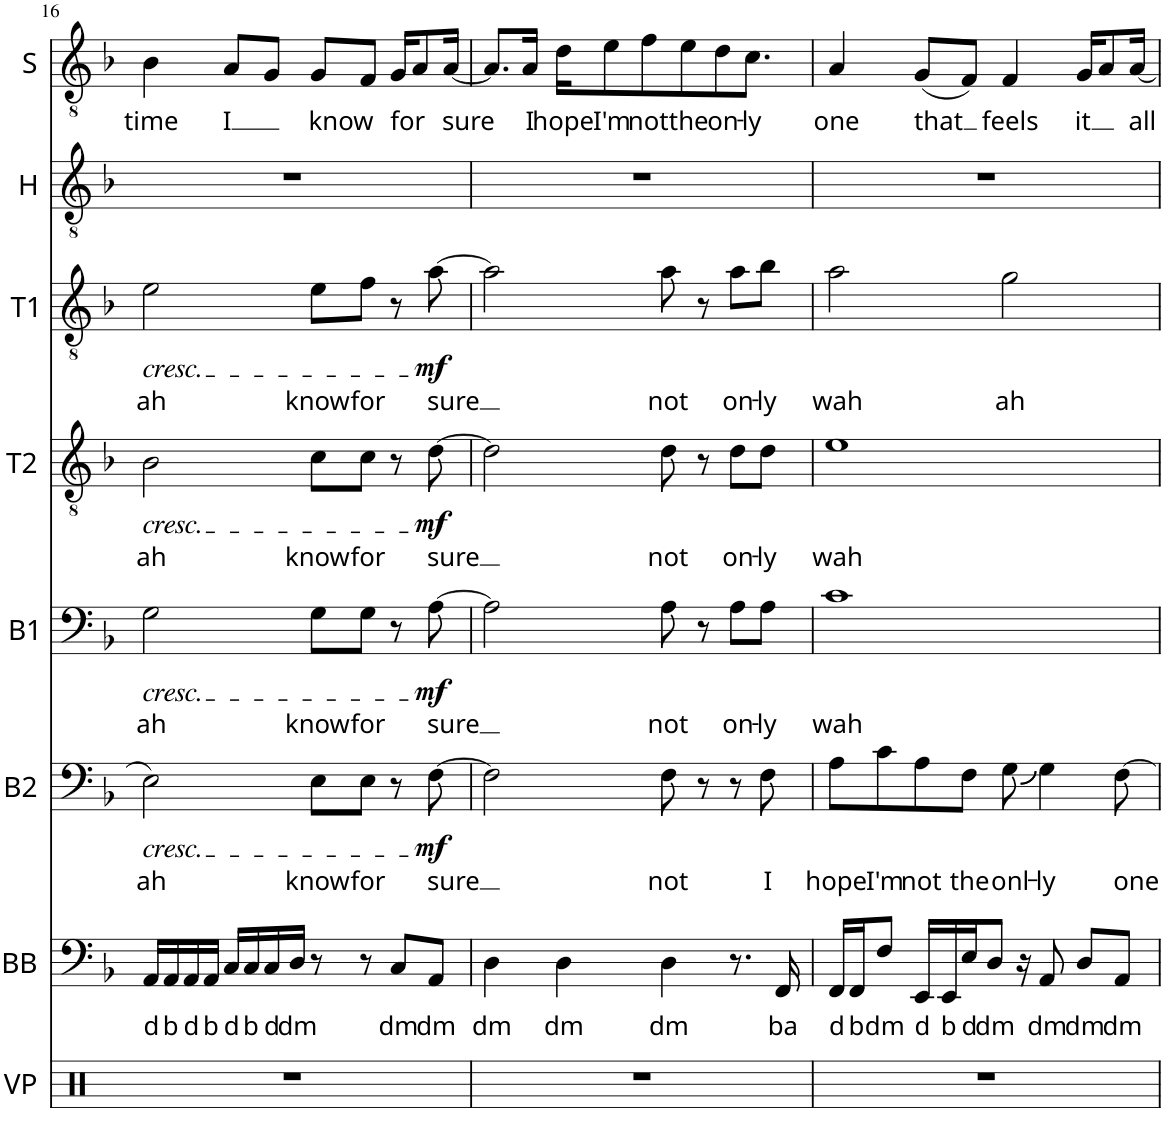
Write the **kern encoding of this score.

**kern	**kern	**text	**kern	**text	**dynam	**kern	**text	**dynam	**kern	**text	**dynam	**kern	**text	**dynam	**kern	**kern	**text
*part8	*part7	*part7	*part6	*part6	*part6	*part5	*part5	*part5	*part4	*part4	*part4	*part3	*part3	*part3	*part2	*part1	*part1
*staff8	*staff7	*staff7	*staff6	*staff6	*staff6	*staff5	*staff5	*staff5	*staff4	*staff4	*staff4	*staff3	*staff3	*staff3	*staff2	*staff1	*staff1
*I"Vocal Percussion	*I"Bass	*	*I"Baritone 2	*	*	*I"Baritone 1	*	*	*I"Tenor 2	*	*	*I"Tenor 1	*	*	*I"Harmony	*I"Solo	*
*I'VP	*	*	*I'B2	*	*	*I'B1	*	*	*I'T2	*	*	*I'T1	*	*	*I'H	*I'S	*
!!LO:PB:g=z
*clefX	*clefF4	*	*clefF4	*	*	*clefF4	*	*	*clefGv2	*	*	*clefGv2	*	*	*clefGv2	*clefGv2	*
*k[]	*k[b-]	*	*k[b-]	*	*	*k[b-]	*	*	*k[b-]	*	*	*k[b-]	*	*	*k[b-]	*k[b-]	*
*M4/4	*M4/4	*	*M4/4	*	*	*M4/4	*	*	*M4/4	*	*	*M4/4	*	*	*M4/4	*M4/4	*
=16	=16	=16	=16	=16	=16	=16	=16	=16	=16	=16	=16	=16	=16	=16	=16	=16	=16
!	!	!	!	!	!	!	!	!	!	!	!	!LO:TX:b:i:t=cresc.	!	!	!	!	!
!	!	!	!	!	!	!	!	!	!LO:TX:b:i:t=cresc.	!	!	!	!	!	!	!	!
!	!	!	!	!	!	!LO:TX:b:i:t=cresc.	!	!	!	!	!	!	!	!	!	!	!
!	!	!	!LO:TX:b:i:t=cresc.	!	!	!	!	!	!	!	!	!	!	!	!	!	!
!	!	!LO:LY:b	!	!LO:LY:b	!	!	!LO:LY:b	!	!	!LO:LY:b	!	!	!LO:LY:b	!	!	!	!LO:LY:b
1r	16AA/LL	d	2E\	ah	.	2G\	ah	.	2B-\	ah	.	2e\	ah	.	1r	4B-\	time
!	!	!LO:LY:b	!	!	!	!	!	!	!	!	!	!	!	!	!	!	!
.	16AA/	b	.	.	.	.	.	.	.	.	.	.	.	.	.	.	.
!	!	!LO:LY:b	!	!	!	!	!	!	!	!	!	!	!	!	!	!	!
.	16AA/	d	.	.	.	.	.	.	.	.	.	.	.	.	.	.	.
!	!	!LO:LY:b	!	!	!	!	!	!	!	!	!	!	!	!	!	!	!
.	16AA/JJ	b	.	.	.	.	.	.	.	.	.	.	.	.	.	.	.
!	!	!LO:LY:b	!	!	!	!	!	!	!	!	!	!	!	!	!	!	!LO:LY:b
.	16C/LL	d	.	.	.	.	.	.	.	.	.	.	.	.	.	8A/L	I
!	!	!LO:LY:b	!	!	!	!	!	!	!	!	!	!	!	!	!	!	!
.	16C/	b	.	.	.	.	.	.	.	.	.	.	.	.	.	.	.
!	!	!LO:LY:b	!	!	!	!	!	!	!	!	!	!	!	!	!	!	!
.	16C/	d	.	.	.	.	.	.	.	.	.	.	.	.	.	8G/J	.
!	!	!LO:LY:b	!	!	!	!	!	!	!	!	!	!	!	!	!	!	!
.	16D/JJ	dm	.	.	.	.	.	.	.	.	.	.	.	.	.	.	.
!	!	!	!	!LO:LY:b	!	!	!LO:LY:b	!	!	!LO:LY:b	!	!	!LO:LY:b	!	!	!	!LO:LY:b
.	8r	.	8E\L	know	.	8G\L	know	.	8c\L	know	.	8e\L	know	.	.	8G/L	know
!	!	!	!	!LO:LY:b	!	!	!LO:LY:b	!	!	!LO:LY:b	!	!	!LO:LY:b	!	!	!	!
.	8r	.	8E\J	for	.	8G\J	for	.	8c\J	for	.	8f\J	for	.	.	8F/J	.
!	!	!LO:LY:b	!	!	!	!	!	!	!	!	!	!	!	!	!	!	!LO:LY:b
.	8C/L	dm	8r	.	.	8r	.	.	8r	.	.	8r	.	.	.	16G/KL	for
.	.	.	.	.	.	.	.	.	.	.	.	.	.	.	.	8A/	.
!	!	!LO:LY:b	!	!LO:LY:b	!LO:DY:b	!	!LO:LY:b	!LO:DY:b	!	!LO:LY:b	!LO:DY:b	!	!LO:LY:b	!LO:DY:b	!	!	!
.	8AA/J	dm	[8F\	sure	mf	[8A\	sure	mf	[8d\	sure	mf	[8a\	sure	mf	.	.	.
!	!	!	!	!	!	!	!	!	!	!	!	!	!	!	!	!	!LO:LY:b
.	.	.	.	.	.	.	.	.	.	.	.	.	.	.	.	[16A/Jk	sure
=17	=17	=17	=17	=17	=17	=17	=17	=17	=17	=17	=17	=17	=17	=17	=17	=17	=17
!	!	!LO:LY:b	!	!	!	!	!	!	!	!	!	!	!	!	!	!	!
1r	4D\	dm	2F\]	.	.	2A\]	.	.	2d\]	.	.	2a\]	.	.	1r	8.A/L]	.
!	!	!	!	!	!	!	!	!	!	!	!	!	!	!	!	!	!LO:LY:b
.	.	.	.	.	.	.	.	.	.	.	.	.	.	.	.	16A/Jk	I
!	!	!LO:LY:b	!	!	!	!	!	!	!	!	!	!	!	!	!	!	!LO:LY:b
.	4D\	dm	.	.	.	.	.	.	.	.	.	.	.	.	.	16d\KL	hope
!	!	!	!	!	!	!	!	!	!	!	!	!	!	!	!	!	!LO:LY:b
.	.	.	.	.	.	.	.	.	.	.	.	.	.	.	.	8e\	I'm
!	!	!	!	!	!	!	!	!	!	!	!	!	!	!	!	!	!LO:LY:b
.	.	.	.	.	.	.	.	.	.	.	.	.	.	.	.	8f\	not
!	!	!LO:LY:b	!	!LO:LY:b	!	!	!LO:LY:b	!	!	!LO:LY:b	!	!	!LO:LY:b	!	!	!	!
.	4D\	dm	8F\	not	.	8A\	not	.	8d\	not	.	8a\	not	.	.	.	.
!	!	!	!	!	!	!	!	!	!	!	!	!	!	!	!	!	!LO:LY:b
.	.	.	.	.	.	.	.	.	.	.	.	.	.	.	.	8e\	the
.	.	.	8r	.	.	8r	.	.	8r	.	.	8r	.	.	.	.	.
!	!	!	!	!	!	!	!	!	!	!	!	!	!	!	!	!	!LO:LY:b
.	.	.	.	.	.	.	.	.	.	.	.	.	.	.	.	8d\	on-
!	!	!	!	!	!	!	!LO:LY:b	!	!	!LO:LY:b	!	!	!LO:LY:b	!	!	!	!
.	8.r	.	8r	.	.	8A\L	on-	.	8d\L	on-	.	8a\L	on-	.	.	.	.
!	!	!	!	!	!	!	!	!	!	!	!	!	!	!	!	!	!LO:LY:b
.	.	.	.	.	.	.	.	.	.	.	.	.	.	.	.	8.c\J	-ly
!	!	!	!	!LO:LY:b	!	!	!LO:LY:b	!	!	!LO:LY:b	!	!	!LO:LY:b	!	!	!	!
.	.	.	8F\	I	.	8A\J	-ly	.	8d\J	-ly	.	8b-\J	-ly	.	.	.	.
!	!	!LO:LY:b	!	!	!	!	!	!	!	!	!	!	!	!	!	!	!
.	16FF/	ba	.	.	.	.	.	.	.	.	.	.	.	.	.	.	.
=18	=18	=18	=18	=18	=18	=18	=18	=18	=18	=18	=18	=18	=18	=18	=18	=18	=18
!	!	!LO:LY:b	!	!LO:LY:b	!	!	!LO:LY:b	!	!	!LO:LY:b	!	!	!LO:LY:b	!	!	!	!LO:LY:b
1r	16FF/LL	d	8A\L	hope	.	1c	wah	.	1e	wah	.	2a\	wah	.	1r	4A/	one
!	!	!LO:LY:b	!	!	!	!	!	!	!	!	!	!	!	!	!	!	!
.	16FF/J	b	.	.	.	.	.	.	.	.	.	.	.	.	.	.	.
!	!	!LO:LY:b	!	!LO:LY:b	!	!	!	!	!	!	!	!	!	!	!	!	!
.	8F/J	dm	8c\	I'm	.	.	.	.	.	.	.	.	.	.	.	.	.
!	!	!LO:LY:b	!	!LO:LY:b	!	!	!	!	!	!	!	!	!	!	!	!	!LO:LY:b
.	16EE/LL	d	8A\	not	.	.	.	.	.	.	.	.	.	.	.	(8G/L	that
!	!	!LO:LY:b	!	!	!	!	!	!	!	!	!	!	!	!	!	!	!
.	16EE/	b	.	.	.	.	.	.	.	.	.	.	.	.	.	.	.
!	!	!LO:LY:b	!	!LO:LY:b	!	!	!	!	!	!	!	!	!	!	!	!	!
.	16E/J	d	8F\J	the	.	.	.	.	.	.	.	.	.	.	.	8F/J)	.
!	!	!LO:LY:b	!	!	!	!	!	!	!	!	!	!	!	!	!	!	!
.	8D/J	dm	.	.	.	.	.	.	.	.	.	.	.	.	.	.	.
!	!	!	!	!LO:LY:b	!	!	!	!	!	!	!	!	!LO:LY:b	!	!	!	!LO:LY:b
.	.	.	8G\	onl-	.	.	.	.	.	.	.	2g\	ah	.	.	4F/	feels
.	16r	.	.	.	.	.	.	.	.	.	.	.	.	.	.	.	.
!	!	!LO:LY:b	!	!LO:LY:b	!	!	!	!	!	!	!	!	!	!	!	!	!
.	8AA/	dm	4G\	-ly	.	.	.	.	.	.	.	.	.	.	.	.	.
!	!	!LO:LY:b	!	!	!	!	!	!	!	!	!	!	!	!	!	!	!LO:LY:b
.	8D/L	dm	.	.	.	.	.	.	.	.	.	.	.	.	.	16G/KL	it
.	.	.	.	.	.	.	.	.	.	.	.	.	.	.	.	8A/	.
!	!	!LO:LY:b	!	!LO:LY:b	!	!	!	!	!	!	!	!	!	!	!	!	!
.	8AA/J	dm	[8F\	one	.	.	.	.	.	.	.	.	.	.	.	.	.
!	!	!	!	!	!	!	!	!	!	!	!	!	!	!	!	!	!LO:LY:b
.	.	.	.	.	.	.	.	.	.	.	.	.	.	.	.	[16A/Jk	all
=	=	=	=	=	=	=	=	=	=	=	=	=	=	=	=	=	=
*-	*-	*-	*-	*-	*-	*-	*-	*-	*-	*-	*-	*-	*-	*-	*-	*-	*-
